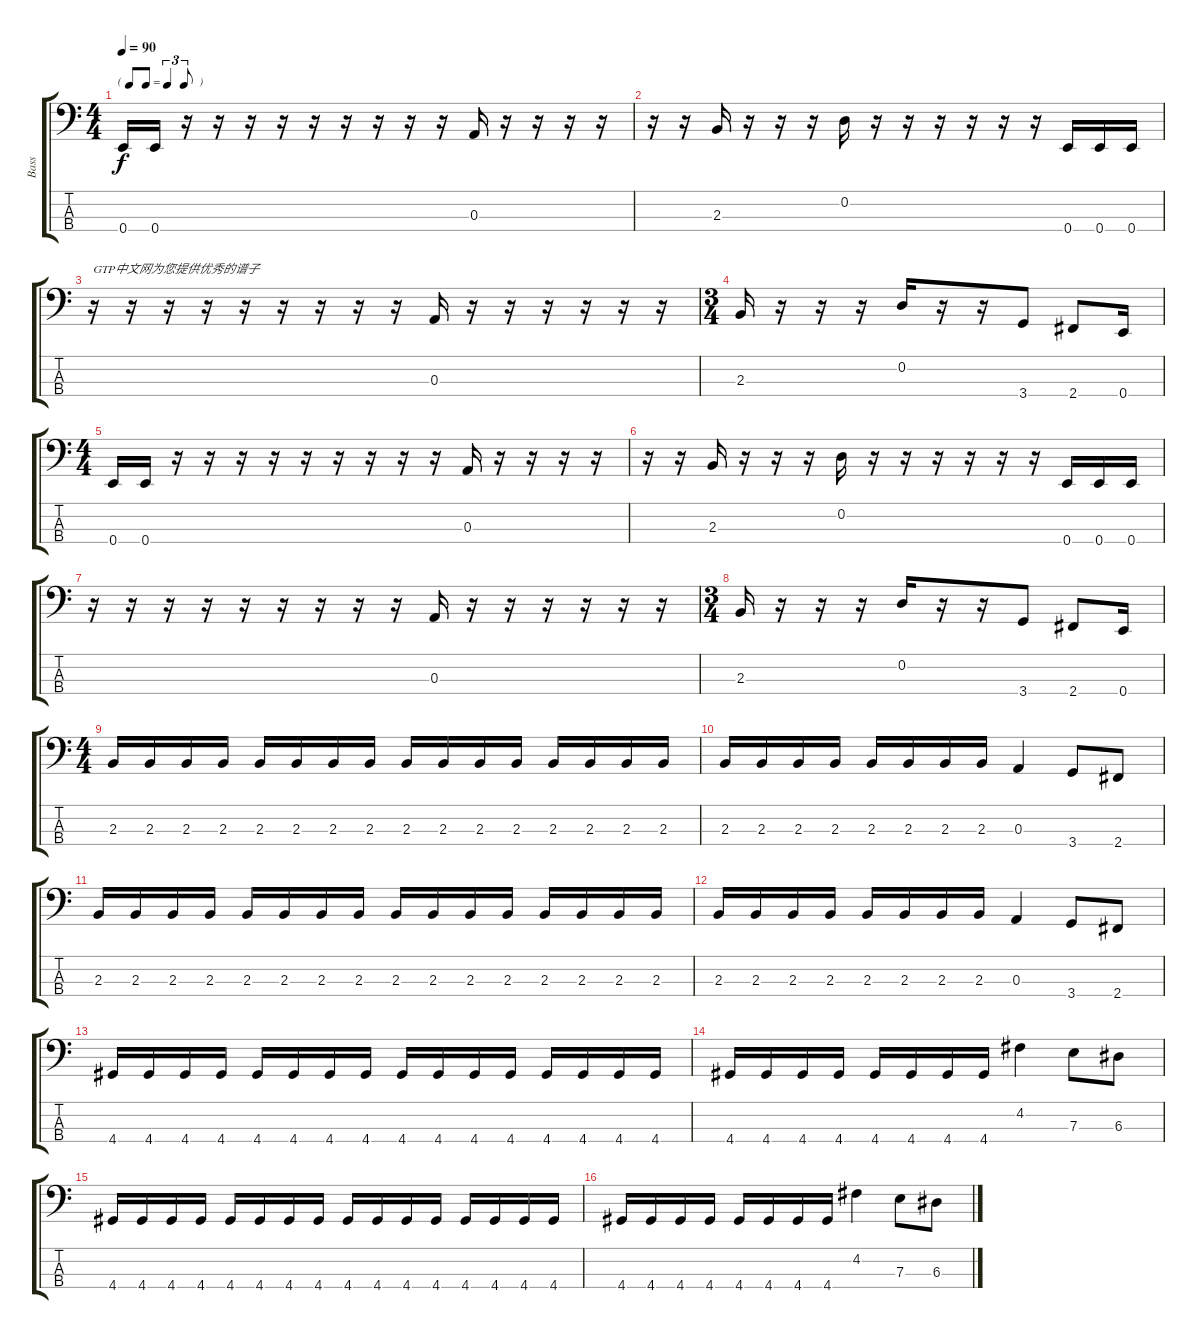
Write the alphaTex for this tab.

\track ("Bass" "Bass") {instrument electricbassfinger}
\staff {score tabs}
\tuning (G2 D2 A1 E1) {hide}
\ts (4 4)
\tf triplet8th
\tempo 90
\clef f4
\ks c
0.4.16{dy f instrument electricbassfinger} 0.4.16 r.16 r.16 r.16 r.16 r.16 r.16 r.16 r.16 r.16 0.3.16 r.16 r.16 r.16 r.16 |
r.16 r.16 2.3.16 r.16 r.16 r.16 0.2.16 r.16 r.16 r.16 r.16 r.16 r.16 0.4.16 0.4.16 0.4.16 |
r.16{txt "GTP中文网为您提供优秀的谱子"} r.16 r.16 r.16 r.16 r.16 r.16 r.16 r.16 0.3.16 r.16 r.16 r.16 r.16 r.16 r.16 |
\ts (3 4)
2.3.16 r.16 r.16 r.16 0.2.16 r.16 r.16 3.4.8 2.4.8 0.4.16 |
\ts (4 4)
0.4.16 0.4.16 r.16 r.16 r.16 r.16 r.16 r.16 r.16 r.16 r.16 0.3.16 r.16 r.16 r.16 r.16 |
r.16 r.16 2.3.16 r.16 r.16 r.16 0.2.16 r.16 r.16 r.16 r.16 r.16 r.16 0.4.16 0.4.16 0.4.16 |
r.16 r.16 r.16 r.16 r.16 r.16 r.16 r.16 r.16 0.3.16 r.16 r.16 r.16 r.16 r.16 r.16 |
\ts (3 4)
2.3.16 r.16 r.16 r.16 0.2.16 r.16 r.16 3.4.8 2.4.8 0.4.16 |
\ts (4 4)
2.3.16 2.3.16 2.3.16 2.3.16 2.3.16 2.3.16 2.3.16 2.3.16 2.3.16 2.3.16 2.3.16 2.3.16 2.3.16 2.3.16 2.3.16 2.3.16 |
2.3.16 2.3.16 2.3.16 2.3.16 2.3.16 2.3.16 2.3.16 2.3.16 0.3.4 3.4.8 2.4.8 |
2.3.16 2.3.16 2.3.16 2.3.16 2.3.16 2.3.16 2.3.16 2.3.16 2.3.16 2.3.16 2.3.16 2.3.16 2.3.16 2.3.16 2.3.16 2.3.16 |
2.3.16 2.3.16 2.3.16 2.3.16 2.3.16 2.3.16 2.3.16 2.3.16 0.3.4 3.4.8 2.4.8 |
4.4.16 4.4.16 4.4.16 4.4.16 4.4.16 4.4.16 4.4.16 4.4.16 4.4.16 4.4.16 4.4.16 4.4.16 4.4.16 4.4.16 4.4.16 4.4.16 |
4.4.16 4.4.16 4.4.16 4.4.16 4.4.16 4.4.16 4.4.16 4.4.16 4.2.4 7.3.8 6.3.8 |
4.4.16 4.4.16 4.4.16 4.4.16 4.4.16 4.4.16 4.4.16 4.4.16 4.4.16 4.4.16 4.4.16 4.4.16 4.4.16 4.4.16 4.4.16 4.4.16 |
4.4.16 4.4.16 4.4.16 4.4.16 4.4.16 4.4.16 4.4.16 4.4.16 4.2.4 7.3.8 6.3.8
